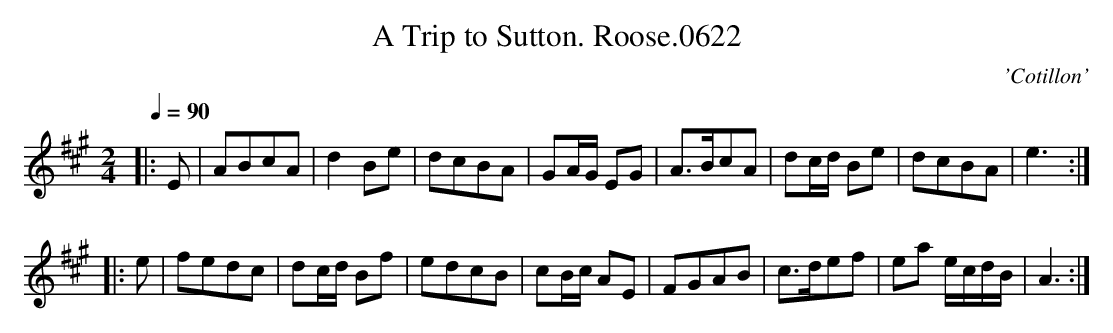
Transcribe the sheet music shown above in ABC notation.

X:1
T:Trip to Sutton. Roose.0622, A
C:'Cotillon'
M:2/4
L:1/8
Q:1/4=90
K:A
|:E| ABcA|d2Be|dcBA| GA/G/ EG|A>BcA|dc/d/ Be|dcBA|e3:|
|:e|fedc|dc/d/ Bf|edcB|cB/c/ AE|FGAB|c>def|ea e/c/d/B/|A3:|
